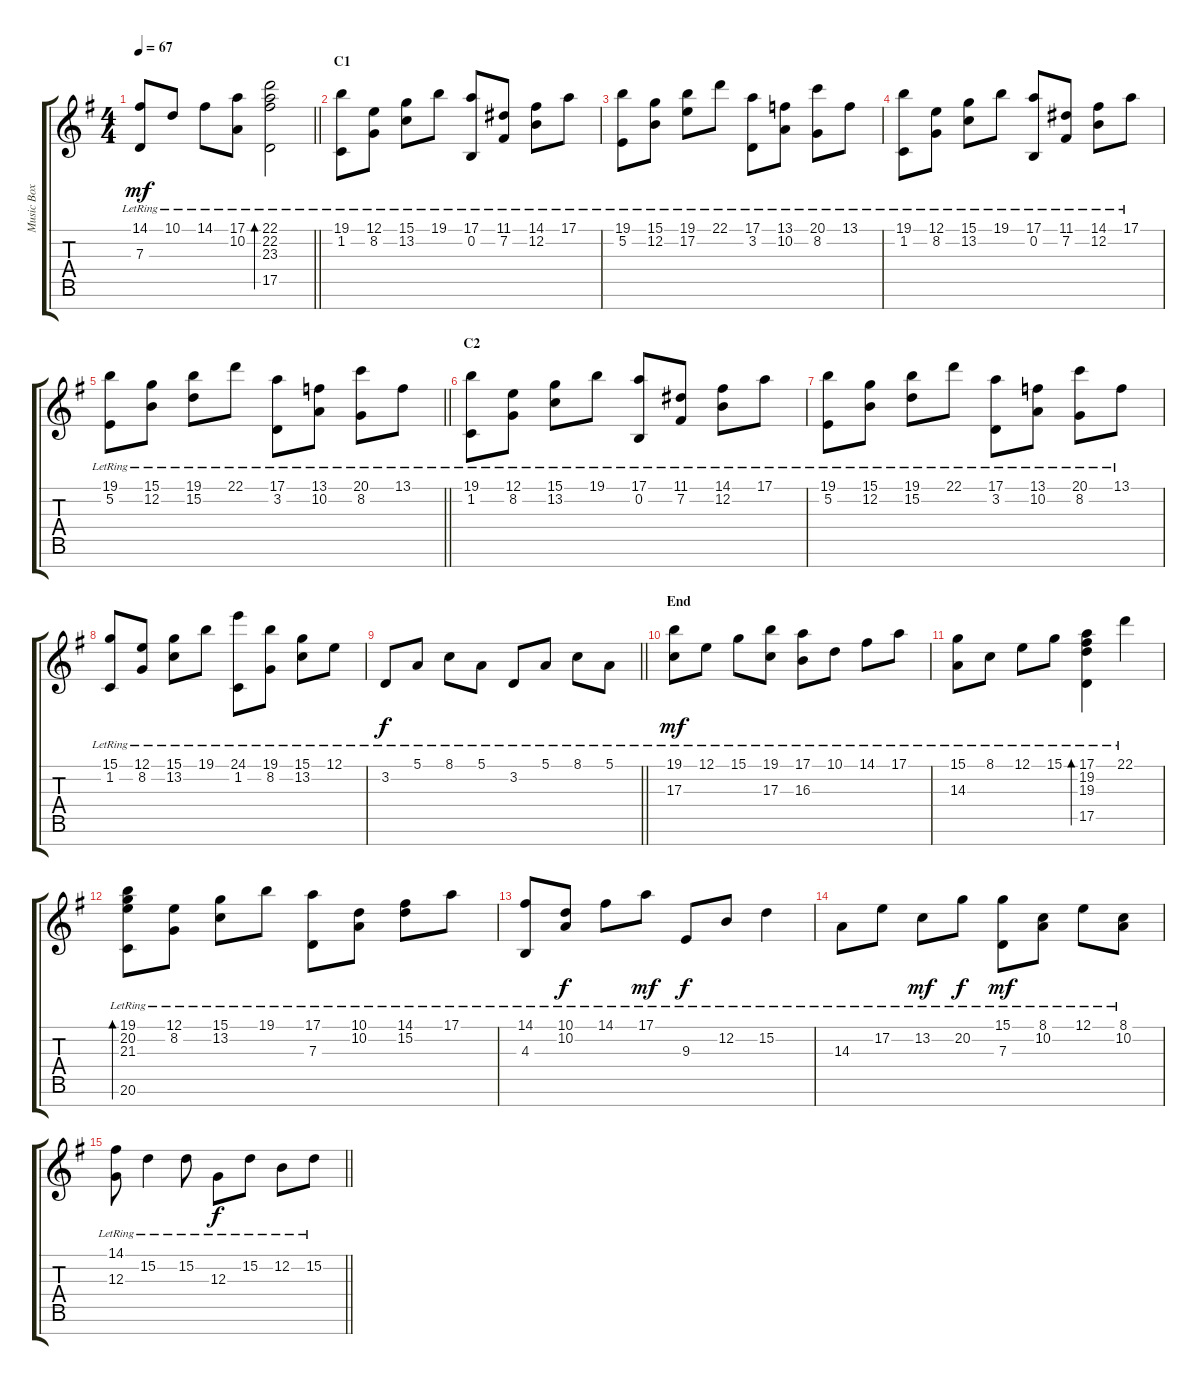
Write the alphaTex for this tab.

\track ("Music Box 2" "Music Box ") {instrument celesta}
\staff {score tabs}
\tuning (E4 B3 G3 D3 A2 E2 B1) {hide}
\ts (4 4)
\tempo 67
\clef g2
\barLineRight lightlight
\ks g
(14.1{lr} 7.3{lr}).8{dy mf} 10.1{lr}.8 14.1{lr}.8 (17.1{lr} 10.2{lr}).8 (22.1{lr} 22.2{lr} 23.3{lr} 17.5{lr}).2{bd 120} |
\section ("" "C1")
(19.1{lr} 1.2{lr}).8 (12.1{lr} 8.2{lr}).8 (15.1{lr} 13.2{lr}).8 19.1{lr}.8 (17.1{lr} 0.2{lr}).8 (11.1{lr} 7.2{lr}).8 (14.1{lr} 12.2{lr}).8 17.1{lr}.8 |
(19.1{lr} 5.2{lr}).8 (15.1{lr} 12.2{lr}).8 (19.1{lr} 17.2{lr}).8 22.1{lr}.8 (17.1{lr} 3.2{lr}).8 (13.1{lr} 10.2{lr}).8 (20.1{lr} 8.2{lr}).8 13.1{lr}.8 |
(19.1{lr} 1.2{lr}).8 (12.1{lr} 8.2{lr}).8 (15.1{lr} 13.2{lr}).8 19.1{lr}.8 (17.1{lr} 0.2{lr}).8 (11.1{lr} 7.2{lr}).8 (14.1{lr} 12.2{lr}).8 17.1{lr}.8 |
\barLineRight lightlight
(19.1{lr} 5.2{lr}).8 (15.1{lr} 12.2{lr}).8 (19.1{lr} 15.2{lr}).8 22.1{lr}.8 (17.1{lr} 3.2{lr}).8 (13.1{lr} 10.2{lr}).8 (20.1{lr} 8.2{lr}).8 13.1{lr}.8 |
\section ("" "C2")
(19.1{lr} 1.2{lr}).8 (12.1{lr} 8.2{lr}).8 (15.1{lr} 13.2{lr}).8 19.1{lr}.8 (17.1{lr} 0.2{lr}).8 (11.1{lr} 7.2{lr}).8 (14.1{lr} 12.2{lr}).8 17.1{lr}.8 |
(19.1{lr} 5.2{lr}).8 (15.1{lr} 12.2{lr}).8 (19.1{lr} 15.2{lr}).8 22.1{lr}.8 (17.1{lr} 3.2{lr}).8 (13.1{lr} 10.2{lr}).8 (20.1{lr} 8.2{lr}).8 13.1{lr}.8 |
(15.1{lr} 1.2{lr}).8 (12.1{lr} 8.2{lr}).8 (15.1{lr} 13.2{lr}).8 19.1{lr}.8 (24.1{lr} 1.2{lr}).8 (19.1{lr} 8.2{lr}).8 (15.1{lr} 13.2{lr}).8 12.1{lr}.8 |
\barLineRight lightlight
3.2{lr}.8{dy f} 5.1{lr}.8 8.1{lr}.8 5.1{lr}.8 3.2{lr}.8 5.1{lr}.8 8.1{lr}.8 5.1{lr}.8 |
\section ("" "End")
(19.1{lr} 17.3{lr}).8{dy mf} 12.1{lr}.8 15.1{lr}.8 (19.1{lr} 17.3{lr}).8 (17.1{lr} 16.3{lr}).8 10.1{lr}.8 14.1{lr}.8 17.1{lr}.8 |
(15.1{lr} 14.3{lr}).8 8.1{lr}.8 12.1{lr}.8 15.1{lr}.8 (17.1{lr} 19.2{lr} 19.3{lr} 17.5{lr}).4{bd 120} 22.1{lr}.4 |
(19.1{lr} 20.2{lr} 21.3{lr} 20.6{lr}).8{bd 120} (12.1{lr} 8.2{lr}).8 (15.1{lr} 13.2{lr}).8 19.1{lr}.8 (17.1{lr} 7.3{lr}).8 (10.1{lr} 10.2{lr}).8 (14.1{lr} 15.2{lr}).8 17.1{lr}.8 |
(14.1{lr} 4.3{lr}).8 (10.1{lr} 10.2{lr}).8{dy f} 14.1{lr}.8 17.1{lr}.8{dy mf} 9.3{lr}.8{dy f} 12.2{lr}.8 15.2{lr}.4 |
14.3{lr}.8 17.2{lr}.8 13.2{lr}.8{dy mf} 20.2{lr}.8{dy f} (15.1{lr} 7.3{lr}).8{dy mf} (8.1{lr} 10.2{lr}).8 12.1{lr}.8 (8.1{lr} 10.2{lr}).8 |
\barLineRight lightlight
(14.1{lr} 12.3{lr}).8 15.2{lr}.4 15.2{lr}.8 12.3{lr}.8{dy f} 15.2{lr}.8 12.2{lr}.8 15.2{lr}.8
